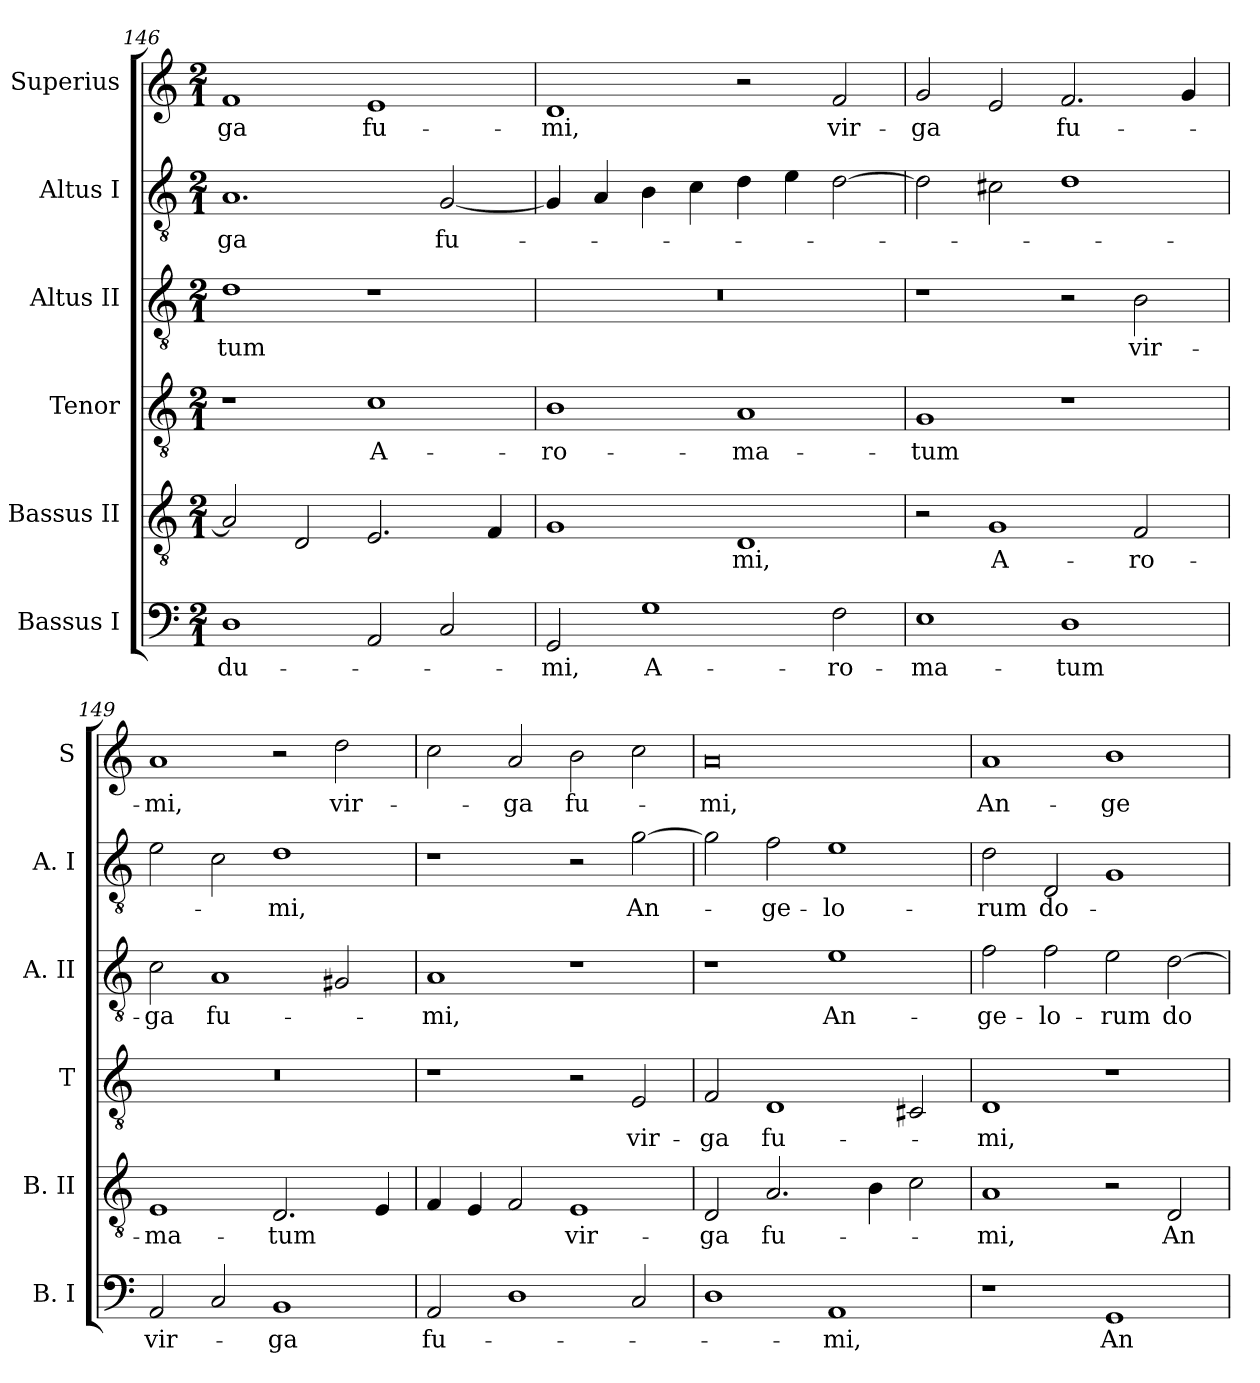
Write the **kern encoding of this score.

**kern	**text	**kern	**text	**kern	**text	**kern	**text	**kern	**text	**kern	**text
*part6	*part6	*part5	*part5	*part4	*part4	*part3	*part3	*part2	*part2	*part1	*part1
*staff6	*staff6	*staff5	*staff5	*staff4	*staff4	*staff3	*staff3	*staff2	*staff2	*staff1	*staff1
*I"Bassus I	*	*I"Bassus II	*	*I"Tenor	*	*I"Altus II	*	*I"Altus I	*	*I"Superius	*
*I'B. I	*	*I'B. II	*	*I'T	*	*I'A. II	*	*I'A. I	*	*I'S	*
*clefF4	*	*clefGv2	*	*clefGv2	*	*clefGv2	*	*clefGv2	*	*clefG2	*
*k[]	*	*k[]	*	*k[]	*	*k[]	*	*k[]	*	*k[]	*
*C:	*	*C:	*	*C:	*	*C:	*	*C:	*	*C:	*
*M2/1	*	*M2/1	*	*M2/1	*	*M2/1	*	*M2/1	*	*M2/1	*
=146	=146	=146	=146	=146	=146	=146	=146	=146	=146	=146	=146
1D	du-	2A]	.	1r	.	1d	-tum	1.A	-ga	1f	-ga
.	.	2D	.	.	.	.	.	.	.	.	.
2AA	.	2.E	.	1c	A-	1r	.	.	.	1e	fu-
2C	.	.	.	.	.	.	.	[2G	fu-	.	.
.	.	4F	.	.	.	.	.	.	.	.	.
=147	=147	=147	=147	=147	=147	=147	=147	=147	=147	=147	=147
2GG	-mi,	1G	.	1B	-ro-	0r	.	4G]	.	1d	-mi,
.	.	.	.	.	.	.	.	4A	.	.	.
1G	A-	.	.	.	.	.	.	4B	.	.	.
.	.	.	.	.	.	.	.	4c	.	.	.
.	.	1D	-mi,	1A	-ma-	.	.	4d	.	2r	.
.	.	.	.	.	.	.	.	4e	.	.	.
2F	-ro-	.	.	.	.	.	.	[2d	.	2f	vir-
=148	=148	=148	=148	=148	=148	=148	=148	=148	=148	=148	=148
1E	-ma-	2r	.	1G	-tum	1r	.	2d]	.	2g	-ga
.	.	1G	A-	.	.	.	.	2c#X	.	2e	.
1D	-tum	.	.	1r	.	2r	.	1d	.	2.f	fu-
.	.	2F	-ro-	.	.	2B	vir-	.	.	.	.
.	.	.	.	.	.	.	.	.	.	4g	.
=149	=149	=149	=149	=149	=149	=149	=149	=149	=149	=149	=149
2AA	vir-	1E	-ma-	0r	.	2c	-ga	2e	.	1a	-mi,
2C	.	.	.	.	.	1A	fu-	2c	.	.	.
1BB	-ga	2.D	-tum	.	.	.	.	1d	-mi,	2r	.
.	.	.	.	.	.	2G#X	.	.	.	2dd	vir-
.	.	4E	.	.	.	.	.	.	.	.	.
=150	=150	=150	=150	=150	=150	=150	=150	=150	=150	=150	=150
2AA	fu-	4F	.	1r	.	1A	-mi,	1r	.	2cc	.
.	.	4E	.	.	.	.	.	.	.	.	.
1D	.	2F	.	.	.	.	.	.	.	2a	-ga
.	.	1E	vir-	2r	.	1r	.	2r	.	2b	fu-
2C	.	.	.	2E	vir-	.	.	[2g	An-	2cc	.
=151	=151	=151	=151	=151	=151	=151	=151	=151	=151	=151	=151
1D	.	2D	-ga	2F	-ga	1r	.	2g]	.	0a	-mi,
.	.	2.A	fu-	1D	fu-	.	.	2f	-ge-	.	.
1AA	-mi,	.	.	.	.	1e	An-	1e	-lo-	.	.
.	.	4B	.	.	.	.	.	.	.	.	.
.	.	2c	.	2C#X	.	.	.	.	.	.	.
=152	=152	=152	=152	=152	=152	=152	=152	=152	=152	=152	=152
1r	.	1A	-mi,	1D	-mi,	2f	-ge-	2d	-rum	1a	An-
.	.	.	.	.	.	2f	-lo-	2D	do-	.	.
1GG	An-	2r	.	1r	.	2e	-rum	1G	.	1b	-ge-
.	.	2D	An-	.	.	[2d	do-	.	.	.	.
=	=	=	=	=	=	=	=	=	=	=	=
*-	*-	*-	*-	*-	*-	*-	*-	*-	*-	*-	*-
